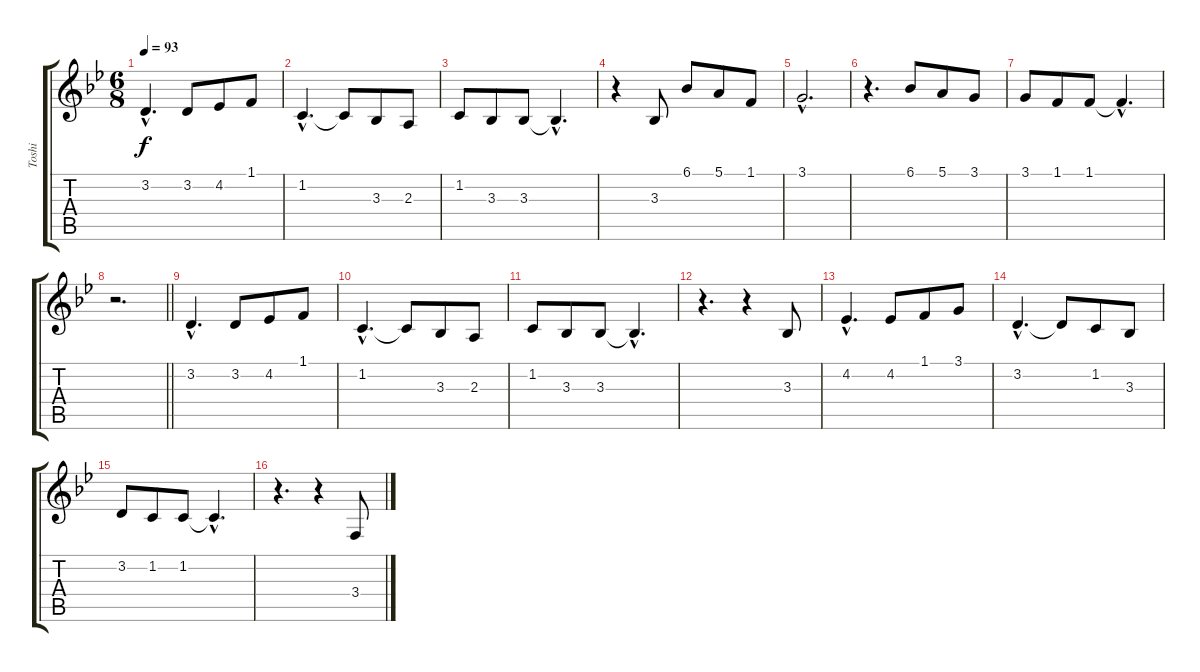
\track ("Toshi" "Toshi") {instrument accordion}
\staff {score tabs}
\tuning (E4 B3 G3 D3 A2 E2) {hide}
\ts (6 8)
\tempo 93
\clef g2
\ks bb
3.2{hac}.4{d dy f} 3.2.8 4.2.8 1.1.8 |
1.2{hac}.4{d} 1.2{t}.8 3.3.8 2.3.8 |
1.2.8 3.3.8 3.3.8 3.3{hac t}.4{d} |
r.4 3.3.8 6.1.8 5.1.8 1.1.8 |
3.1{hac}.2{d} |
r.4{d} 6.1.8 5.1.8 3.1.8 |
3.1.8 1.1.8 1.1.8 1.1{hac t}.4{d} |
\barLineRight lightlight
r.2{d} |
3.2{hac}.4{d} 3.2.8 4.2.8 1.1.8 |
1.2{hac}.4{d} 1.2{t}.8 3.3.8 2.3.8 |
1.2.8 3.3.8 3.3.8 3.3{hac t}.4{d} |
r.4{d} r.4 3.3.8 |
4.2{hac}.4{d} 4.2.8 1.1.8 3.1.8 |
3.2{hac}.4{d} 3.2{t}.8 1.2.8 3.3.8 |
3.2.8 1.2.8 1.2.8 1.2{hac t}.4{d} |
r.4{d} r.4 3.4.8
